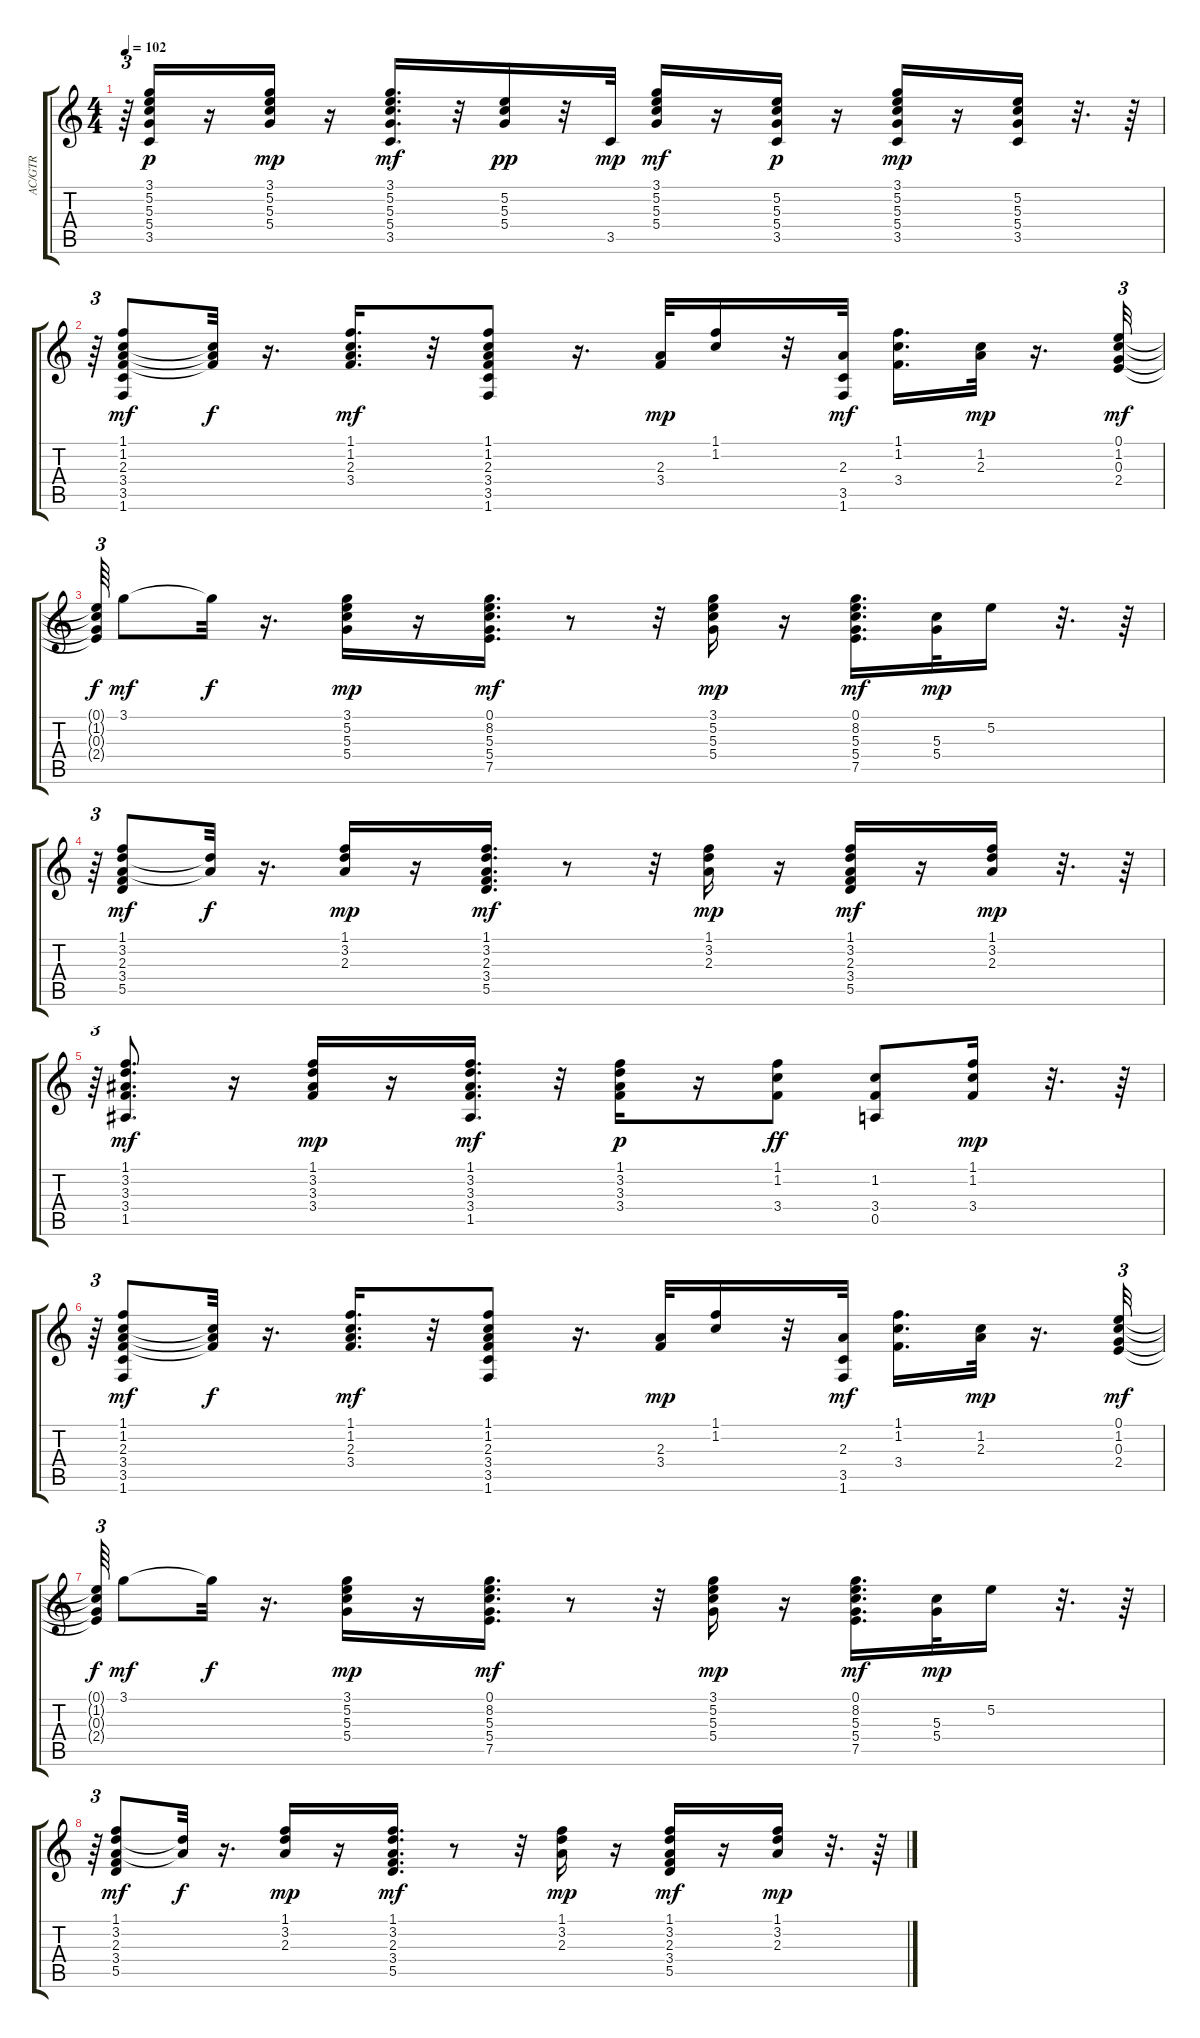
\track ("AC/GTR" "AC/GTR") {instrument acousticguitarsteel}
\staff {score tabs}
\tuning (E4 B3 G3 D3 A2 E2) {hide}
\ts (4 4)
\tempo 102
\clef g2
\ks c
r.64{tu (3 2) dy p} (3.1 5.2 5.3 5.4 3.5).16 r.16 (3.1 5.2 5.3 5.4).16{dy mp} r.16 (3.1 5.2 5.3 5.4 3.5).16{d dy mf} r.32 (5.2 5.3 5.4).16{dy pp} r.32 3.5.32{dy mp} (3.1 5.2 5.3 5.4).16{dy mf} r.16 (5.2 5.3 5.4 3.5).16{dy p} r.16 (3.1 5.2 5.3 5.4 3.5).16{dy mp} r.16 (5.2 5.3 5.4 3.5).16 r.32{d} r.64 |
r.64{tu (3 2)} (1.1 1.2 2.3 3.4 3.5 1.6).8{dy mf} (1.2{t} 2.3{t} 3.4{t}).32{dy f} r.16{d} (1.1 1.2 2.3 3.4).16{d dy mf} r.32 (1.1 1.2 2.3 3.4 3.5 1.6).8 r.16{d} (2.3 3.4).32{dy mp} (1.1 1.2).16 r.32 (2.3 3.5 1.6).32{dy mf} (1.1 1.2 3.4).16{d} (1.2 2.3).32{dy mp} r.16{d} (0.1 1.2 0.3 2.4).32{tu (3 2) dy mf} |
(0.1{t} 1.2{t} 0.3{t} 2.4{t}).64{tu (3 2) dy f} 3.1.8{dy mf} 3.1{t}.32{dy f} r.16{d} (3.1 5.2 5.3 5.4).16{dy mp} r.16 (0.1 8.2 5.3 5.4 7.5).16{d dy mf} r.8 r.32 (3.1 5.2 5.3 5.4).16{dy mp} r.16 (0.1 8.2 5.3 5.4 7.5).16{d dy mf} (5.3 5.4).32{dy mp} 5.2.16 r.32{d} r.64 |
r.64{tu (3 2)} (1.1 3.2 2.3 3.4 5.5).8{dy mf} (3.2{t} 2.3{t}).32{dy f} r.16{d} (1.1 3.2 2.3).16{dy mp} r.16 (1.1 3.2 2.3 3.4 5.5).16{d dy mf} r.8 r.32 (1.1 3.2 2.3).16{dy mp} r.16 (1.1 3.2 2.3 3.4 5.5).16{dy mf} r.16 (1.1 3.2 2.3).16{dy mp} r.32{d} r.64 |
r.64{tu (3 2)} (1.1 3.2 3.3 3.4 1.5).8{d dy mf} r.16 (1.1 3.2 3.3 3.4).16{dy mp} r.16 (1.1 3.2 3.3 3.4 1.5).16{d dy mf} r.32 (1.1 3.2 3.3 3.4).16{dy p} r.16 (1.1 1.2 3.4).8{dy ff} (1.2 3.4 0.5).8 (1.1 1.2 3.4).16{dy mp} r.32{d} r.64 |
r.64{tu (3 2)} (1.1 1.2 2.3 3.4 3.5 1.6).8{dy mf} (1.2{t} 2.3{t} 3.4{t}).32{dy f} r.16{d} (1.1 1.2 2.3 3.4).16{d dy mf} r.32 (1.1 1.2 2.3 3.4 3.5 1.6).8 r.16{d} (2.3 3.4).32{dy mp} (1.1 1.2).16 r.32 (2.3 3.5 1.6).32{dy mf} (1.1 1.2 3.4).16{d} (1.2 2.3).32{dy mp} r.16{d} (0.1 1.2 0.3 2.4).32{tu (3 2) dy mf} |
(0.1{t} 1.2{t} 0.3{t} 2.4{t}).64{tu (3 2) dy f} 3.1.8{dy mf} 3.1{t}.32{dy f} r.16{d} (3.1 5.2 5.3 5.4).16{dy mp} r.16 (0.1 8.2 5.3 5.4 7.5).16{d dy mf} r.8 r.32 (3.1 5.2 5.3 5.4).16{dy mp} r.16 (0.1 8.2 5.3 5.4 7.5).16{d dy mf} (5.3 5.4).32{dy mp} 5.2.16 r.32{d} r.64 |
r.64{tu (3 2)} (1.1 3.2 2.3 3.4 5.5).8{dy mf} (3.2{t} 2.3{t}).32{dy f} r.16{d} (1.1 3.2 2.3).16{dy mp} r.16 (1.1 3.2 2.3 3.4 5.5).16{d dy mf} r.8 r.32 (1.1 3.2 2.3).16{dy mp} r.16 (1.1 3.2 2.3 3.4 5.5).16{dy mf} r.16 (1.1 3.2 2.3).16{dy mp} r.32{d} r.64
